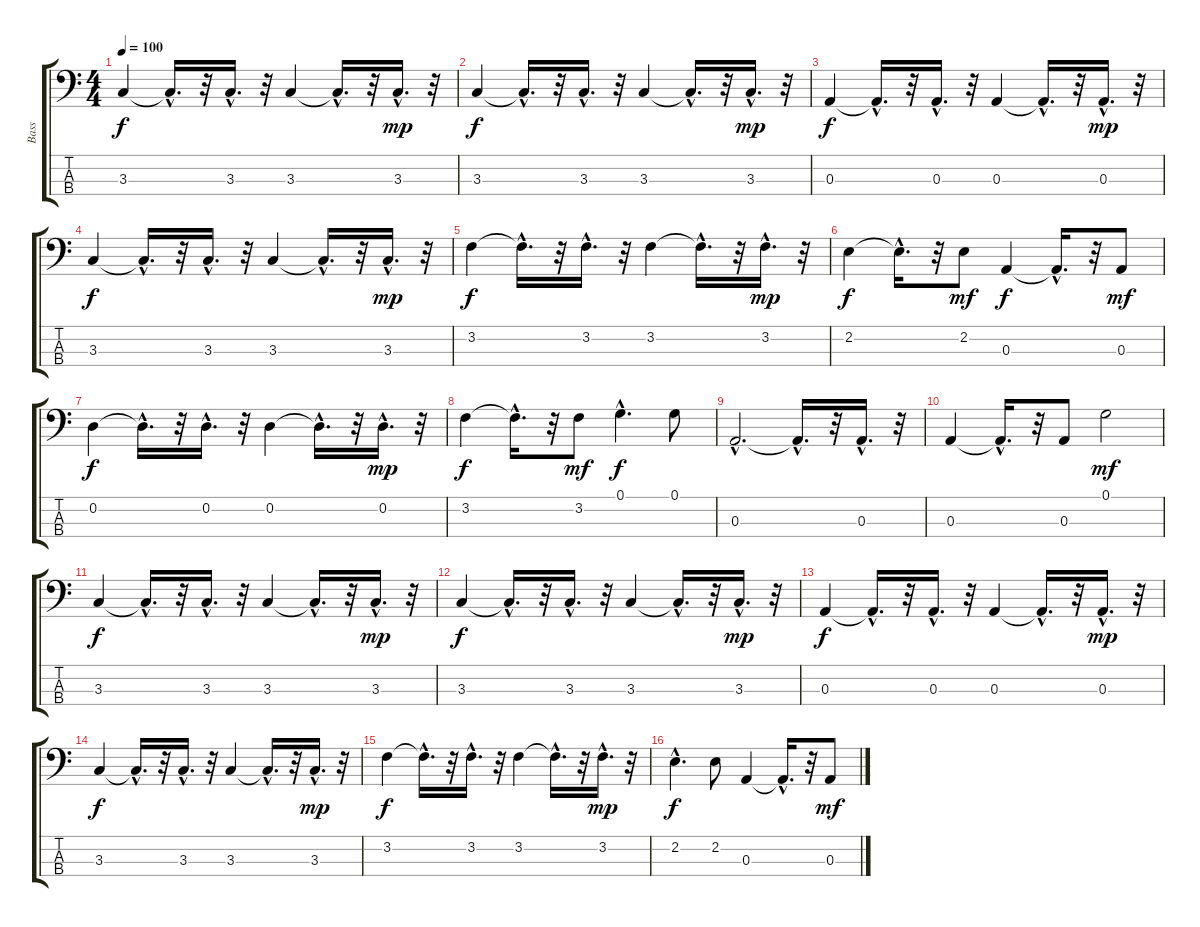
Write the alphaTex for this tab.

\track ("Bass" "Bass") {instrument electricbassfinger}
\staff {score tabs}
\tuning (G2 D2 A1 E1) {hide}
\ts (4 4)
\tempo 100
\clef f4
\ks c
3.3.4{dy f} 3.3{hac t}.16{d} r.32 3.3{hac}.16{d} r.32 3.3.4 3.3{hac t}.16{d} r.32 3.3{hac}.16{d dy mp} r.32 |
3.3.4{dy f} 3.3{hac t}.16{d} r.32 3.3{hac}.16{d} r.32 3.3.4 3.3{hac t}.16{d} r.32 3.3{hac}.16{d dy mp} r.32 |
0.3.4{dy f} 0.3{hac t}.16{d} r.32 0.3{hac}.16{d} r.32 0.3.4 0.3{hac t}.16{d} r.32 0.3{hac}.16{d dy mp} r.32 |
3.3.4{dy f} 3.3{hac t}.16{d} r.32 3.3{hac}.16{d} r.32 3.3.4 3.3{hac t}.16{d} r.32 3.3{hac}.16{d dy mp} r.32 |
3.2.4{dy f} 3.2{hac t}.16{d} r.32 3.2{hac}.16{d} r.32 3.2.4 3.2{hac t}.16{d} r.32 3.2{hac}.16{d dy mp} r.32 |
2.2.4{dy f} 2.2{hac t}.16{d} r.32 2.2.8{dy mf} 0.3.4{dy f} 0.3{hac t}.16{d} r.32 0.3.8{dy mf} |
0.2.4{dy f} 0.2{hac t}.16{d} r.32 0.2{hac}.16{d} r.32 0.2.4 0.2{hac t}.16{d} r.32 0.2{hac}.16{d dy mp} r.32 |
3.2.4{dy f} 3.2{hac t}.16{d} r.32 3.2.8{dy mf} 0.1{hac}.4{d dy f} 0.1.8 |
0.3{hac}.2{d} 0.3{hac t}.16{d} r.32 0.3{hac}.16{d} r.32 |
0.3.4 0.3{hac t}.16{d} r.32 0.3.8 0.1.2{dy mf} |
3.3.4{dy f} 3.3{hac t}.16{d} r.32 3.3{hac}.16{d} r.32 3.3.4 3.3{hac t}.16{d} r.32 3.3{hac}.16{d dy mp} r.32 |
3.3.4{dy f} 3.3{hac t}.16{d} r.32 3.3{hac}.16{d} r.32 3.3.4 3.3{hac t}.16{d} r.32 3.3{hac}.16{d dy mp} r.32 |
0.3.4{dy f} 0.3{hac t}.16{d} r.32 0.3{hac}.16{d} r.32 0.3.4 0.3{hac t}.16{d} r.32 0.3{hac}.16{d dy mp} r.32 |
3.3.4{dy f} 3.3{hac t}.16{d} r.32 3.3{hac}.16{d} r.32 3.3.4 3.3{hac t}.16{d} r.32 3.3{hac}.16{d dy mp} r.32 |
3.2.4{dy f} 3.2{hac t}.16{d} r.32 3.2{hac}.16{d} r.32 3.2.4 3.2{hac t}.16{d} r.32 3.2{hac}.16{d dy mp} r.32 |
2.2{hac}.4{d dy f} 2.2.8 0.3.4 0.3{hac t}.16{d} r.32 0.3.8{dy mf}
